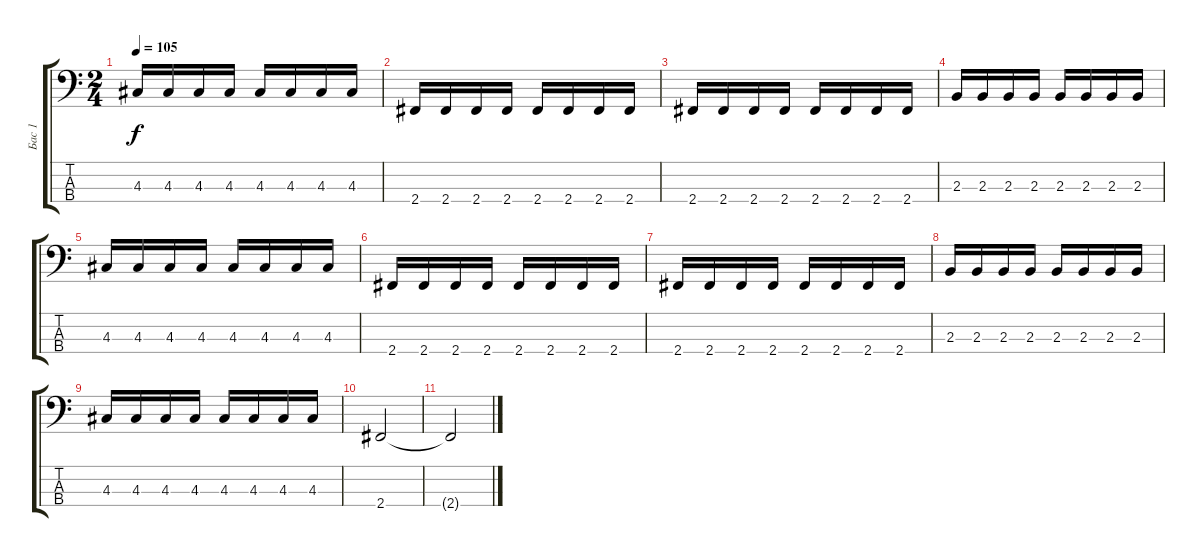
\track ("Бас 1" "Бас 1") {instrument electricbassfinger}
\staff {score tabs}
\tuning (G2 D2 A1 E1) {hide}
\ts (2 4)
\tempo 105
\clef f4
\ks c
4.3.16{dy f} 4.3.16 4.3.16 4.3.16 4.3.16 4.3.16 4.3.16 4.3.16 |
2.4.16 2.4.16 2.4.16 2.4.16 2.4.16 2.4.16 2.4.16 2.4.16 |
2.4.16 2.4.16 2.4.16 2.4.16 2.4.16 2.4.16 2.4.16 2.4.16 |
2.3.16 2.3.16 2.3.16 2.3.16 2.3.16 2.3.16 2.3.16 2.3.16 |
4.3.16 4.3.16 4.3.16 4.3.16 4.3.16 4.3.16 4.3.16 4.3.16 |
2.4.16 2.4.16 2.4.16 2.4.16 2.4.16 2.4.16 2.4.16 2.4.16 |
2.4.16 2.4.16 2.4.16 2.4.16 2.4.16 2.4.16 2.4.16 2.4.16 |
2.3.16 2.3.16 2.3.16 2.3.16 2.3.16 2.3.16 2.3.16 2.3.16 |
4.3.16 4.3.16 4.3.16 4.3.16 4.3.16 4.3.16 4.3.16 4.3.16 |
2.4.2 |
2.4{t}.2
